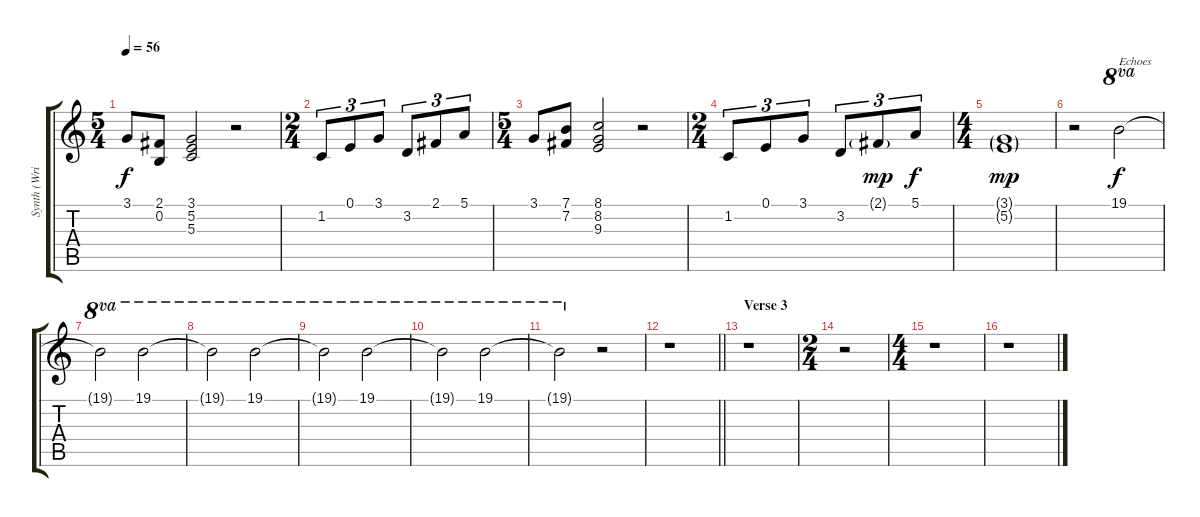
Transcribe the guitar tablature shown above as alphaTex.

\track ("Synth (Wright)" "Synth (Wri") {instrument synthbrass2}
\staff {score tabs}
\tuning (E4 B3 G3 D3 A2 E2) {hide}
\ts (5 4)
\tempo 56
\clef g2
\ks c
3.1.8{dy f} (2.1 0.2).8 (3.1 5.2 5.3).2 r.2 |
\ts (2 4)
1.2.8{tu (3 2)} 0.1.8{tu (3 2)} 3.1.8{tu (3 2)} 3.2.8{tu (3 2)} 2.1.8{tu (3 2)} 5.1.8{tu (3 2)} |
\ts (5 4)
3.1.8 (7.1 7.2).8 (8.1 8.2 9.3).2 r.2 |
\ts (2 4)
1.2.8{tu (3 2)} 0.1.8{tu (3 2)} 3.1.8{tu (3 2)} 3.2.8{tu (3 2)} 2.1{g}.8{tu (3 2) dy mp} 5.1.8{tu (3 2) dy f} |
\ts (4 4)
(3.1{g} 5.2{g}).1{dy mp} |
r.2 19.1.2{ot 8va txt "Echoes" dy f volume 11 instrument harpsichord} |
19.1{t}.2{ot 8va} 19.1.2{ot 8va} |
19.1{t}.2{ot 8va} 19.1.2{ot 8va} |
19.1{t}.2{ot 8va} 19.1.2{ot 8va} |
19.1{t}.2{ot 8va} 19.1.2{ot 8va} |
19.1{t}.2{ot 8va} r.2 |
\barLineRight lightlight
r.1 |
\section ("" "Verse 3")
r.1 |
\ts (2 4)
r.2 |
\ts (4 4)
r.1 |
r.1
